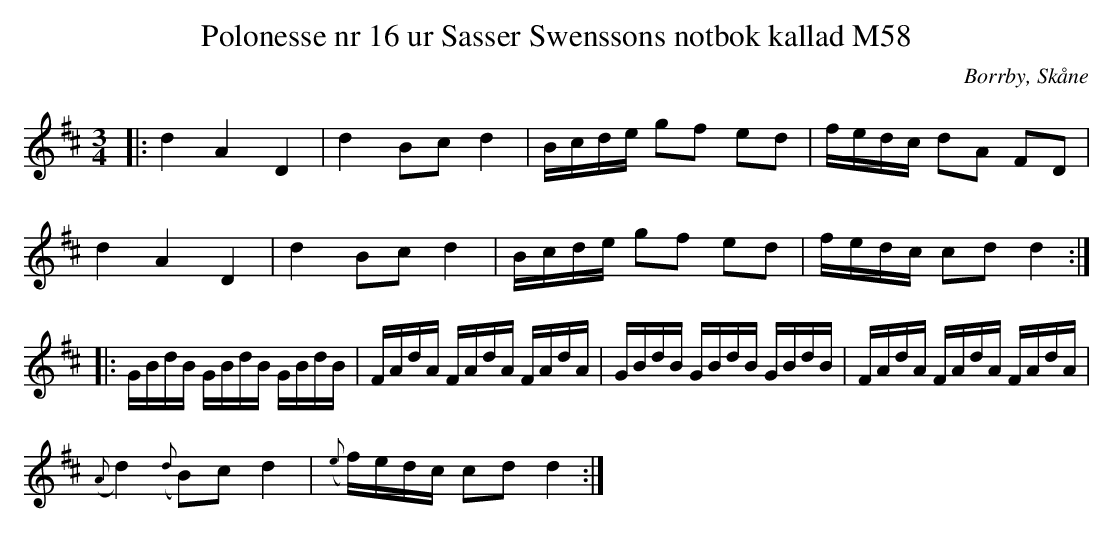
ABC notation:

X:1
T:Polonesse nr 16 ur Sasser Swenssons notbok kallad M58
O:Borrby, Skåne
M:3/4
L:1/8
K:D
|:d2A2D2|d2 Bc d2|B/2c/2d/2e/2 gf ed|f/2e/2d/2c/2 dA FD|
d2A2D2|d2 Bc d2|B/2c/2d/2e/2 gf ed | f/2e/2d/2c/2 cd d2:|
|:G/2B/2d/2B/2 G/2B/2d/2B/2 G/2B/2d/2B/2 | F/2A/2d/2A/2 F/2A/2d/2A/2 F/2A/2d/2A/2| G/2B/2d/2B/2 G/2B/2d/2B/2 G/2B/2d/2B/2 | F/2A/2d/2A/2 F/2A/2d/2A/2 F/2A/2d/2A/2|
({A}d2) ({d}B)c d2 | ({e}f/2)e/2d/2c/2 cd d2:|
